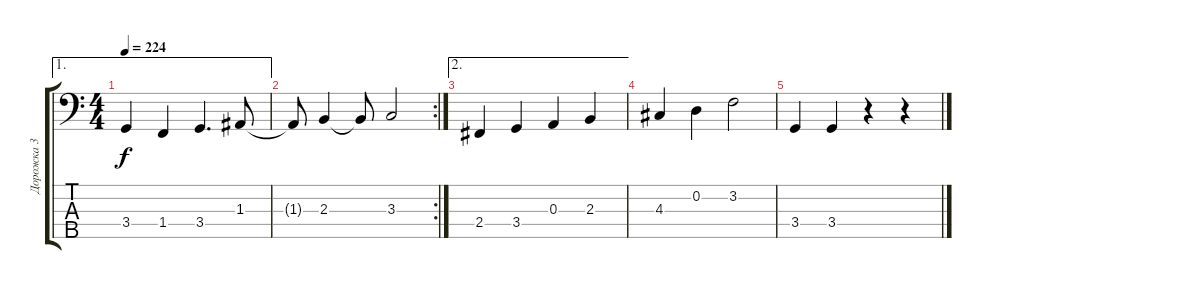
\track ("Дорожка 3" "Дорожка 3") {instrument fretlessbass}
\staff {score tabs}
\tuning (G2 D2 A1 E1 B0) {hide}
\ae 1
\ts (4 4)
\tempo 224
\clef f4
\ks c
3.4.4{dy f} 1.4.4 3.4.4{d} 1.3.8 |
\rc 2
1.3{t}.8 2.3.4 2.3{t}.8 3.3.2 |
\ae 2
2.4.4 3.4.4 0.3.4 2.3.4 |
4.3.4 0.2.4 3.2.2 |
3.4.4 3.4.4 r.4 r.4
